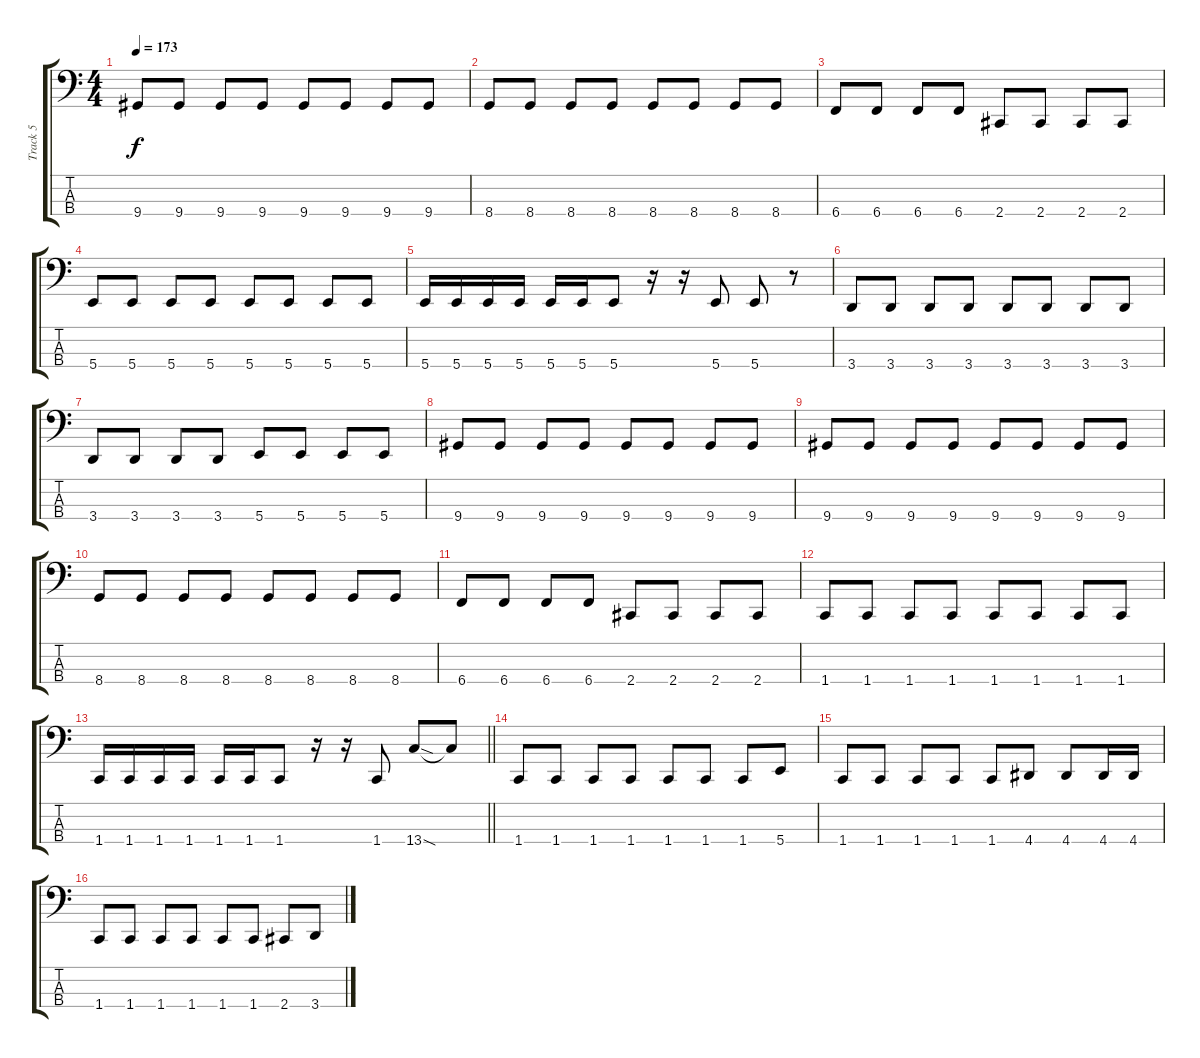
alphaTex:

\track ("Track 5" "Track 5") {instrument electricbasspick}
\staff {score tabs}
\tuning (E2 B1 Gb1 B0) {hide}
\ts (4 4)
\tempo 173
\clef f4
\ks c
9.4.8{dy f} 9.4.8 9.4.8 9.4.8 9.4.8 9.4.8 9.4.8 9.4.8 |
8.4.8 8.4.8 8.4.8 8.4.8 8.4.8 8.4.8 8.4.8 8.4.8 |
6.4.8 6.4.8 6.4.8 6.4.8 2.4.8 2.4.8 2.4.8 2.4.8 |
5.4.8 5.4.8 5.4.8 5.4.8 5.4.8 5.4.8 5.4.8 5.4.8 |
5.4.16 5.4.16 5.4.16 5.4.16 5.4.16 5.4.16 5.4.8 r.16 r.16 5.4.8 5.4.8 r.8 |
3.4.8 3.4.8 3.4.8 3.4.8 3.4.8 3.4.8 3.4.8 3.4.8 |
3.4.8 3.4.8 3.4.8 3.4.8 5.4.8 5.4.8 5.4.8 5.4.8 |
9.4.8 9.4.8 9.4.8 9.4.8 9.4.8 9.4.8 9.4.8 9.4.8 |
9.4.8 9.4.8 9.4.8 9.4.8 9.4.8 9.4.8 9.4.8 9.4.8 |
8.4.8 8.4.8 8.4.8 8.4.8 8.4.8 8.4.8 8.4.8 8.4.8 |
6.4.8 6.4.8 6.4.8 6.4.8 2.4.8 2.4.8 2.4.8 2.4.8 |
1.4.8 1.4.8 1.4.8 1.4.8 1.4.8 1.4.8 1.4.8 1.4.8 |
\barLineRight lightlight
1.4.16 1.4.16 1.4.16 1.4.16 1.4.16 1.4.16 1.4.8 r.16 r.16 1.4.8 13.4{sod}.8 13.4{t}.8 |
1.4.8 1.4.8 1.4.8 1.4.8 1.4.8 1.4.8 1.4.8 5.4.8 |
1.4.8 1.4.8 1.4.8 1.4.8 1.4.8 4.4.8 4.4.8 4.4.16 4.4.16 |
1.4.8 1.4.8 1.4.8 1.4.8 1.4.8 1.4.8 2.4.8 3.4.8
